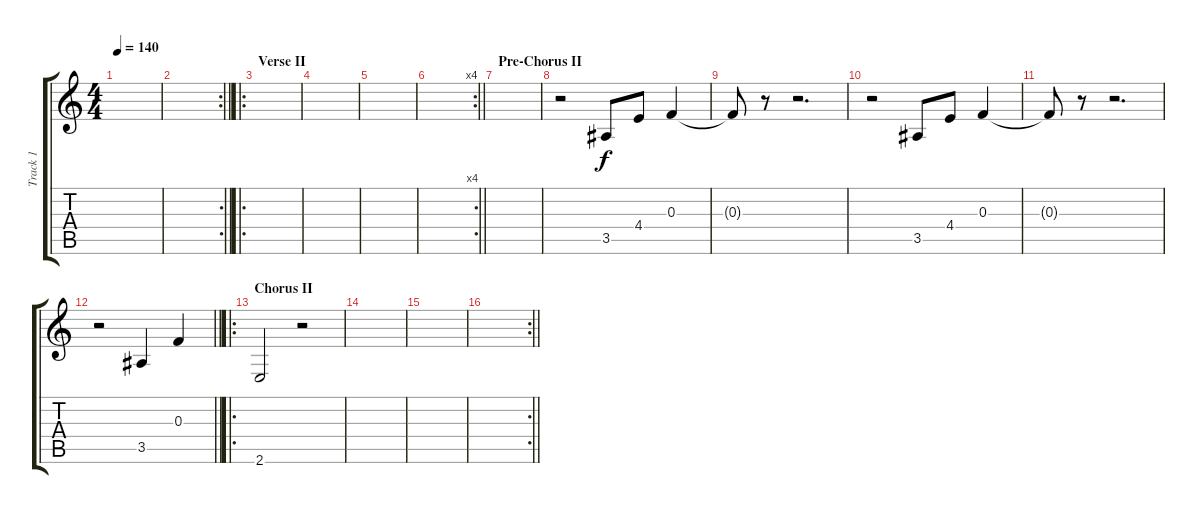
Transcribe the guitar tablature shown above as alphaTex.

\track ("Track 1" "Track 1") {instrument electricguitarclean}
\staff {score tabs}
\tuning (D4 A3 F3 C3 G2 D2) {hide}
\ts (4 4)
\tempo 140
\clef g2
\ks c
|
\rc 2
\barLineRight lightlight
|
\ro
\section ("" "Verse II")
|
|
|
\rc 4
\barLineRight lightlight
|
\section ("" "Pre-Chorus II")
|
r.2 3.5.8 4.4.8 0.3.4 |
0.3{t}.8 r.8 r.2{d} |
r.2 3.5.8 4.4.8 0.3.4 |
0.3{t}.8 r.8 r.2{d} |
\barLineRight lightlight
r.2 3.5.4 0.3.4 |
\ro
\section ("" "Chorus II")
2.6.2 r.2 |
|
|
\rc 2
\barLineRight lightlight
